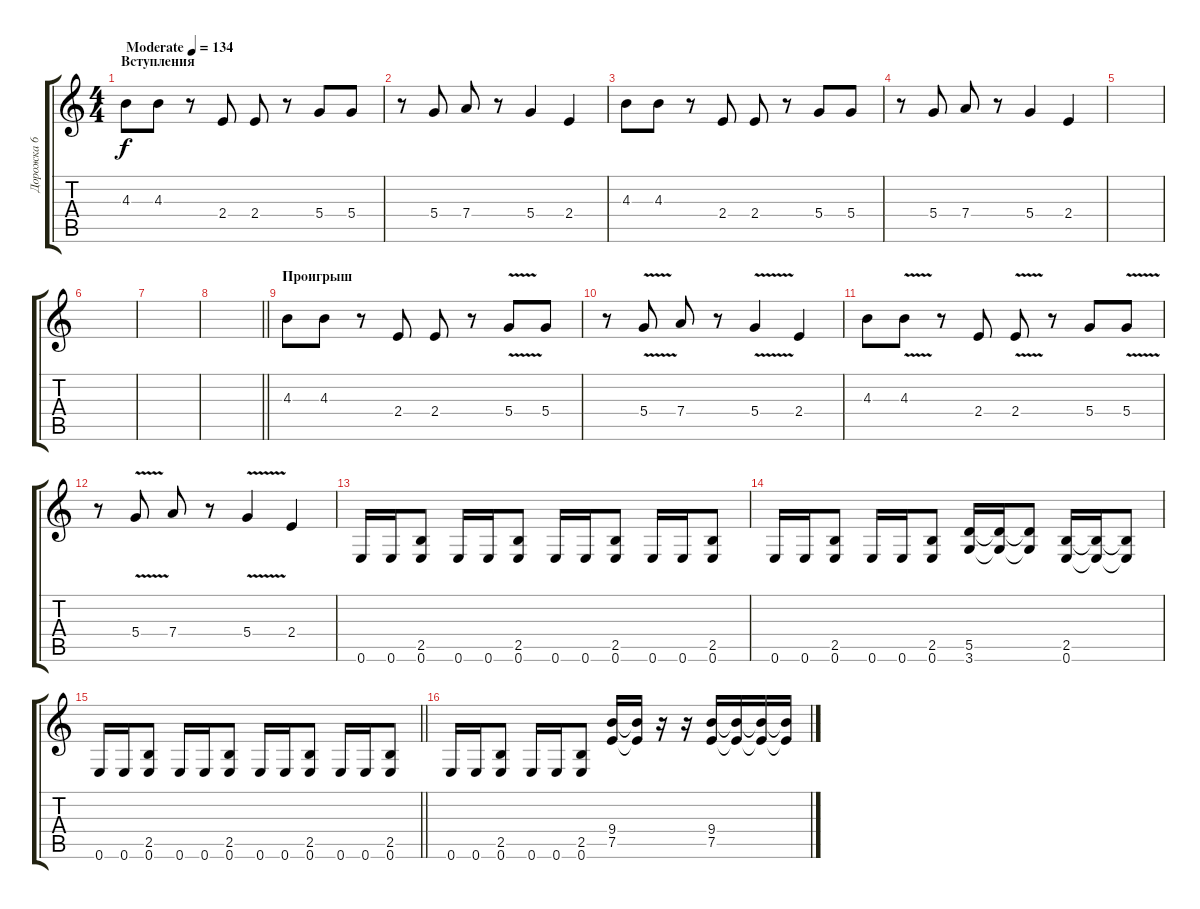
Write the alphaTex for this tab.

\track ("Дорожка 6" "Дорожка 6") {instrument electricguitarmuted}
\staff {score tabs}
\tuning (E4 B3 G3 D3 A2 E2) {hide}
\ts (4 4)
\section ("" "Вступления")
\tempo (134 "Moderate")
\clef g2
\ks c
4.3.8{dy f instrument electricguitarmuted} 4.3.8 r.8 2.4.8 2.4.8 r.8 5.4.8 5.4.8 |
r.8 5.4.8 7.4.8 r.8 5.4.4 2.4.4 |
4.3.8 4.3.8 r.8 2.4.8 2.4.8 r.8 5.4.8 5.4.8 |
r.8 5.4.8 7.4.8 r.8 5.4.4 2.4.4 |
|
|
|
\barLineRight lightlight
|
\section ("" "Проигрыш")
4.3.8 4.3.8 r.8 2.4.8 2.4.8 r.8 5.4{v}.8 5.4.8 |
r.8 5.4{v}.8 7.4.8 r.8 5.4{v}.4 2.4.4 |
4.3.8 4.3{v}.8 r.8 2.4.8 2.4{v}.8 r.8 5.4.8 5.4{v}.8 |
r.8 5.4{v}.8 7.4.8 r.8 5.4{v}.4 2.4.4 |
0.6.16 0.6.16 (2.5 0.6).8 0.6.16 0.6.16 (2.5 0.6).8 0.6.16 0.6.16 (2.5 0.6).8 0.6.16 0.6.16 (2.5 0.6).8 |
0.6.16 0.6.16 (2.5 0.6).8 0.6.16 0.6.16 (2.5 0.6).8 (5.5 3.6).16 (5.5{t} 3.6{t}).16 (5.5{t} 3.6{t}).8 (2.5 0.6).16 (2.5{t} 0.6{t}).16 (2.5{t} 0.6{t}).8 |
\barLineRight lightlight
0.6.16 0.6.16 (2.5 0.6).8 0.6.16 0.6.16 (2.5 0.6).8 0.6.16 0.6.16 (2.5 0.6).8 0.6.16 0.6.16 (2.5 0.6).8 |
0.6.16 0.6.16 (2.5 0.6).8 0.6.16 0.6.16 (2.5 0.6).8 (9.4 7.5).16 (9.4{t} 7.5{t}).16 r.16 r.16 (9.4 7.5).16 (9.4{t} 7.5{t}).16 (9.4{t} 7.5{t}).16 (9.4{t} 7.5{t}).16
